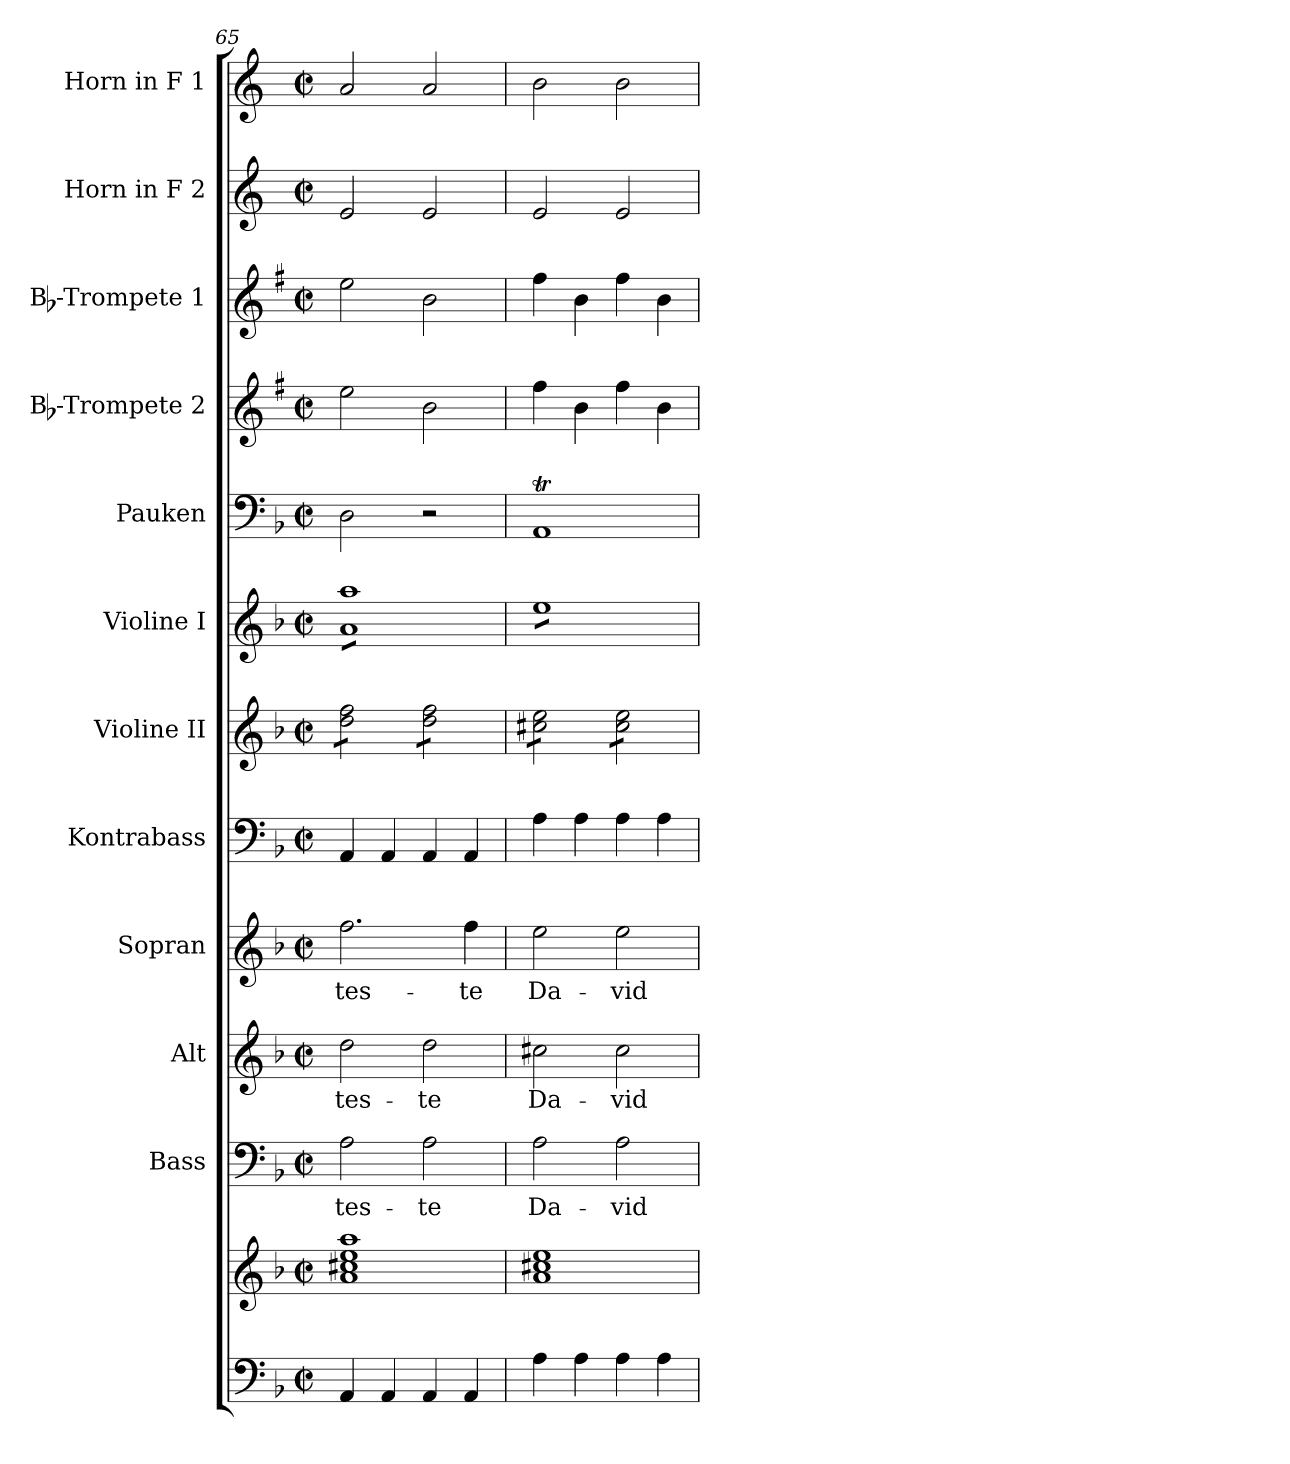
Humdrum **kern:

**kern	**kern	**kern	**text	**kern	**text	**kern	**text	**kern	**kern	**kern	**kern	**kern	**kern	**kern	**kern
*part12	*part12	*part11	*part11	*part10	*part10	*part9	*part9	*part8	*part7	*part6	*part5	*part4	*part3	*part2	*part1
*staff13	*staff12	*staff11	*staff11	*staff10	*staff10	*staff9	*staff9	*staff8	*staff7	*staff6	*staff5	*staff4	*staff3	*staff2	*staff1
*	*	*I"Bass	*	*I"Alt	*	*I"Sopran	*	*I"Kontrabass	*I"Violine II	*I"Violine I	*I"Pauken	*I"Bb-Trompete 2	*I"Bb-Trompete 1	*I"Horn in F 2	*I"Horn in F 1
*	*	*I'B.	*	*I'A.	*	*I'S.	*	*I'Kb.	*I'Vl. II	*I'Vl. I	*I'Pk.	*I'Bb Trp. 2	*I'Bb Trp. 1	*	*
*clefF4	*clefG2	*clefF4	*	*clefG2	*	*clefG2	*	*clefF4	*clefG2	*clefG2	*clefF4	*clefG2	*clefG2	*clefG2	*clefG2
*	*	*	*	*	*	*	*	*ITrd7c12	*	*	*	*ITrd1c2	*ITrd1c2	*ITrd4c7	*ITrd4c7
*k[b-]	*k[b-]	*k[b-]	*	*k[b-]	*	*k[b-]	*	*k[b-]	*k[b-]	*k[b-]	*k[b-]	*k[b-]	*k[b-]	*k[b-]	*k[b-]
*F:	*F:	*F:	*	*F:	*	*F:	*	*F:	*F:	*F:	*F:	*F:	*F:	*F:	*F:
*M2/2	*M2/2	*M2/2	*	*M2/2	*	*M2/2	*	*M2/2	*M2/2	*M2/2	*M2/2	*M2/2	*M2/2	*M2/2	*M2/2
*met(c|)	*met(c|)	*met(c|)	*	*met(c|)	*	*met(c|)	*	*met(c|)	*met(c|)	*met(c|)	*met(c|)	*met(c|)	*met(c|)	*met(c|)	*met(c|)
=65	=65	=65	=65	=65	=65	=65	=65	=65	=65	=65	=65	=65	=65	=65	=65
!	!	!	!LO:LY:b	!	!LO:LY:b	!	!LO:LY:b	!	!	!	!	!	!	!	!
*	*	*	*	*	*	*	*	*	*tremolo	*	*	*	*	*	*
*	*	*	*	*	*	*	*	*	*	*tremolo	*	*	*	*	*
4AA/	1a 1cc#X 1ee 1aa	2A\	tes-	2dd\	tes-	2.ff\	tes-	4AAA/	8dd\ 8ff\L	8a 8aaL	2D\	2dd\	2dd\	2A/	2d/
.	.	.	.	.	.	.	.	.	8dd\ 8ff\	8a 8aa	.	.	.	.	.
4AA/	.	.	.	.	.	.	.	4AAA/	8dd\ 8ff\	8a 8aa	.	.	.	.	.
.	.	.	.	.	.	.	.	.	8dd\ 8ff\J	8a 8aa	.	.	.	.	.
!	!	!	!LO:LY:b	!	!LO:LY:b	!	!	!	!	!	!	!	!	!	!
4AA/	.	2A\	-te	2dd\	-te	.	.	4AAA/	8dd\ 8ff\L	8a 8aa	2r	2a\	2a\	2A/	2d/
.	.	.	.	.	.	.	.	.	8dd\ 8ff\	8a 8aa	.	.	.	.	.
!	!	!	!	!	!	!	!LO:LY:b	!	!	!	!	!	!	!	!
4AA/	.	.	.	.	.	4ff\	-te	4AAA/	8dd\ 8ff\	8a 8aa	.	.	.	.	.
.	.	.	.	.	.	.	.	.	8dd\ 8ff\J	8a 8aaJ	.	.	.	.	.
=66	=66	=66	=66	=66	=66	=66	=66	=66	=66	=66	=66	=66	=66	=66	=66
!	!	!	!LO:LY:b	!	!LO:LY:b	!	!LO:LY:b	!	!	!	!	!	!	!	!
4A\	1a 1cc#X 1ee	2A\	Da-	2cc#X\	Da-	2ee\	Da-	4AA\	8cc#X\ 8ee\L	8eeL	1AAt	4ee\	4ee\	2A/	2e\
.	.	.	.	.	.	.	.	.	8cc#X\ 8ee\	8ee	.	.	.	.	.
4A\	.	.	.	.	.	.	.	4AA\	8cc#X\ 8ee\	8ee	.	4a\	4a\	.	.
.	.	.	.	.	.	.	.	.	8cc#X\ 8ee\J	8ee	.	.	.	.	.
!	!	!	!LO:LY:b	!	!LO:LY:b	!	!LO:LY:b	!	!	!	!	!	!	!	!
4A\	.	2A\	-vid	2cc#\	-vid	2ee\	-vid	4AA\	8cc#\ 8ee\L	8ee	.	4ee\	4ee\	2A/	2e\
.	.	.	.	.	.	.	.	.	8cc#\ 8ee\	8ee	.	.	.	.	.
4A\	.	.	.	.	.	.	.	4AA\	8cc#\ 8ee\	8ee	.	4a\	4a\	.	.
.	.	.	.	.	.	.	.	.	8cc#\ 8ee\J	8eeJ	.	.	.	.	.
*	*	*	*	*	*	*	*	*	*	*Xtremolo	*	*	*	*	*
*	*	*	*	*	*	*	*	*	*Xtremolo	*	*	*	*	*	*
=	=	=	=	=	=	=	=	=	=	=	=	=	=	=	=
*-	*-	*-	*-	*-	*-	*-	*-	*-	*-	*-	*-	*-	*-	*-	*-
